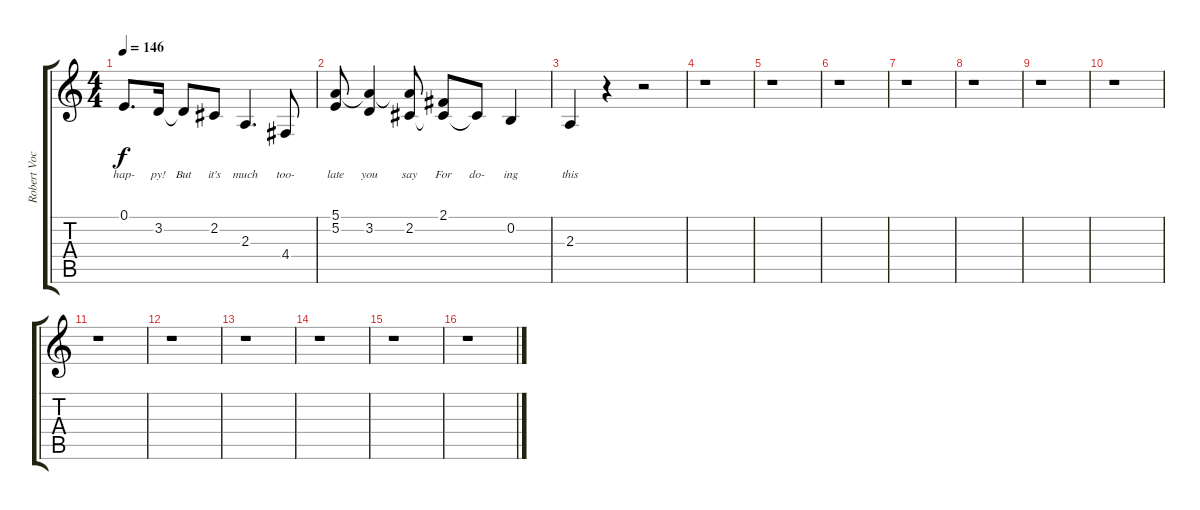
\track ("Robert Vocal" "Robert Voc") {instrument flute}
\staff {score tabs}
\tuning (E4 B3 G3 D3 A2 E2) {hide}
\ts (4 4)
\tempo 146
\clef g2
\ks c
0.1.8{d lyrics (0 "hap-") lyrics (1 "") lyrics (2 "") lyrics (3 "") lyrics (4 "") dy f} 3.2.16{lyrics (0 "py!") lyrics (1 "") lyrics (2 "") lyrics (3 "") lyrics (4 "")} 3.2{t}.8{lyrics (0 "But") lyrics (1 "") lyrics (2 "") lyrics (3 "") lyrics (4 "")} 2.2.8{lyrics (0 "it's") lyrics (1 "") lyrics (2 "") lyrics (3 "") lyrics (4 "")} 2.3.4{d lyrics (0 "much") lyrics (1 "") lyrics (2 "") lyrics (3 "") lyrics (4 "")} 4.4.8{lyrics (0 "too-") lyrics (1 "") lyrics (2 "") lyrics (3 "") lyrics (4 "")} |
(5.1 5.2).8{lyrics (0 "late") lyrics (1 "") lyrics (2 "") lyrics (3 "") lyrics (4 "")} (5.1{t} 3.2).4{lyrics (0 "you") lyrics (1 "") lyrics (2 "") lyrics (3 "") lyrics (4 "")} (5.1{t} 2.2).8{lyrics (0 "say") lyrics (1 "") lyrics (2 "") lyrics (3 "") lyrics (4 "")} (2.1 2.2{t}).8{lyrics (0 "For") lyrics (1 "") lyrics (2 "") lyrics (3 "") lyrics (4 "")} 2.2{t}.8{lyrics (0 "do-") lyrics (1 "") lyrics (2 "") lyrics (3 "") lyrics (4 "")} 0.2.4{lyrics (0 "ing") lyrics (1 "") lyrics (2 "") lyrics (3 "") lyrics (4 "")} |
2.3.4{lyrics (0 "this") lyrics (1 "") lyrics (2 "") lyrics (3 "") lyrics (4 "")} r.4 r.2 |
r.1 |
r.1 |
r.1 |
r.1 |
r.1 |
r.1 |
r.1 |
r.1 |
r.1 |
r.1 |
r.1 |
r.1 |
r.1
